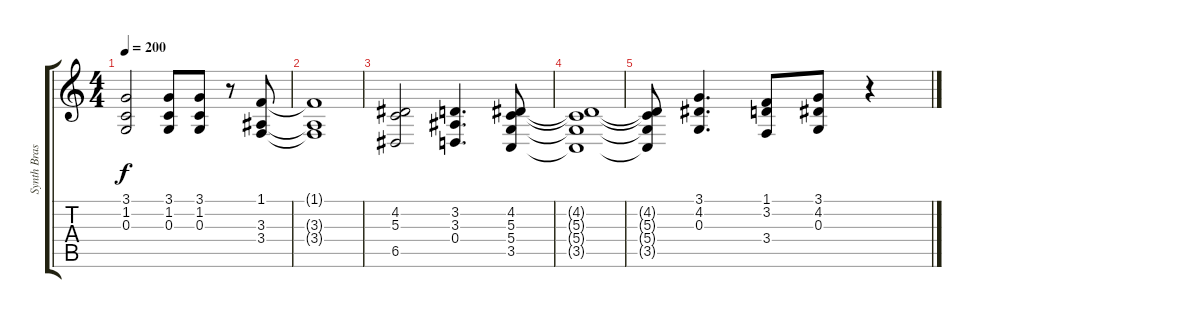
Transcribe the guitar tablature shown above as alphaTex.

\track ("Synth Brass" "Synth Bras") {instrument synthbrass1}
\staff {score tabs}
\tuning (E4 B3 G3 D3 A2 E2) {hide}
\ts (4 4)
\tempo 200
\clef g2
\ks c
(3.1{t} 1.2{t} 0.3{t}).2{dy f} (3.1 1.2 0.3).8 (3.1 1.2 0.3).8 r.8 (1.1 3.3 3.4).8 |
(1.1{t} 3.3{t} 3.4{t}).1 |
(4.2 5.3 6.5).2 (3.2 3.3 0.4).4{d} (4.2 5.3 5.4 3.5).8 |
(4.2{t} 5.3{t} 5.4{t} 3.5{t}).1 |
(4.2{t} 5.3{t} 5.4{t} 3.5{t}).8 (3.1 4.2 0.3).4{d} (1.1 3.2 3.4).8 (3.1 4.2 0.3).8 r.4
